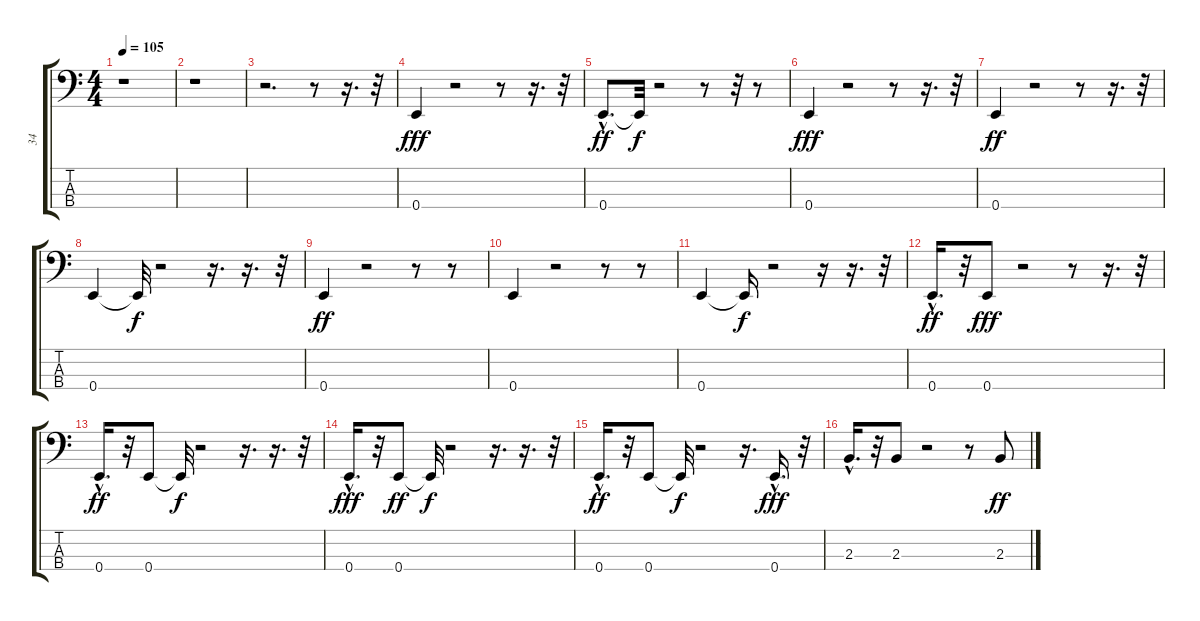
\track ("34" "34") {instrument electricbassfinger}
\staff {score tabs}
\tuning (G2 D2 A1 E1) {hide}
\ts (4 4)
\tempo 105
\clef f4
\ks c
r.1{dy fff} |
r.1 |
r.2{d} r.8 r.16{d} r.32 |
0.4.4 r.2 r.8 r.16{d} r.32 |
0.4{hac}.8{d dy ff} 0.4{t}.32{dy f} r.2 r.8 r.32 r.8 |
0.4.4{dy fff} r.2 r.8 r.16{d} r.32 |
0.4.4{dy ff} r.2 r.8 r.16{d} r.32 |
0.4.4 0.4{t}.32{dy f} r.2 r.16{d} r.16{d} r.32 |
0.4.4{dy ff} r.2 r.8 r.8 |
0.4.4 r.2 r.8 r.8 |
0.4.4 0.4{t}.16{dy f} r.2 r.16 r.16{d} r.32 |
0.4{hac}.16{d dy ff} r.32 0.4.8{dy fff} r.2 r.8 r.16{d} r.32 |
0.4{hac}.16{d dy ff} r.32 0.4.8 0.4{t}.32{dy f} r.2 r.16{d} r.16{d} r.32 |
0.4{hac}.16{d dy fff} r.32 0.4.8{dy ff} 0.4{t}.32{dy f} r.2 r.16{d} r.16{d} r.32 |
0.4{hac}.16{d dy ff} r.32 0.4.8 0.4{t}.32{dy f} r.2 r.16{d} 0.4{hac}.16{d dy fff} r.32 |
2.3{hac}.16{d} r.32 2.3.8 r.2 r.8 2.3.8{dy ff}
